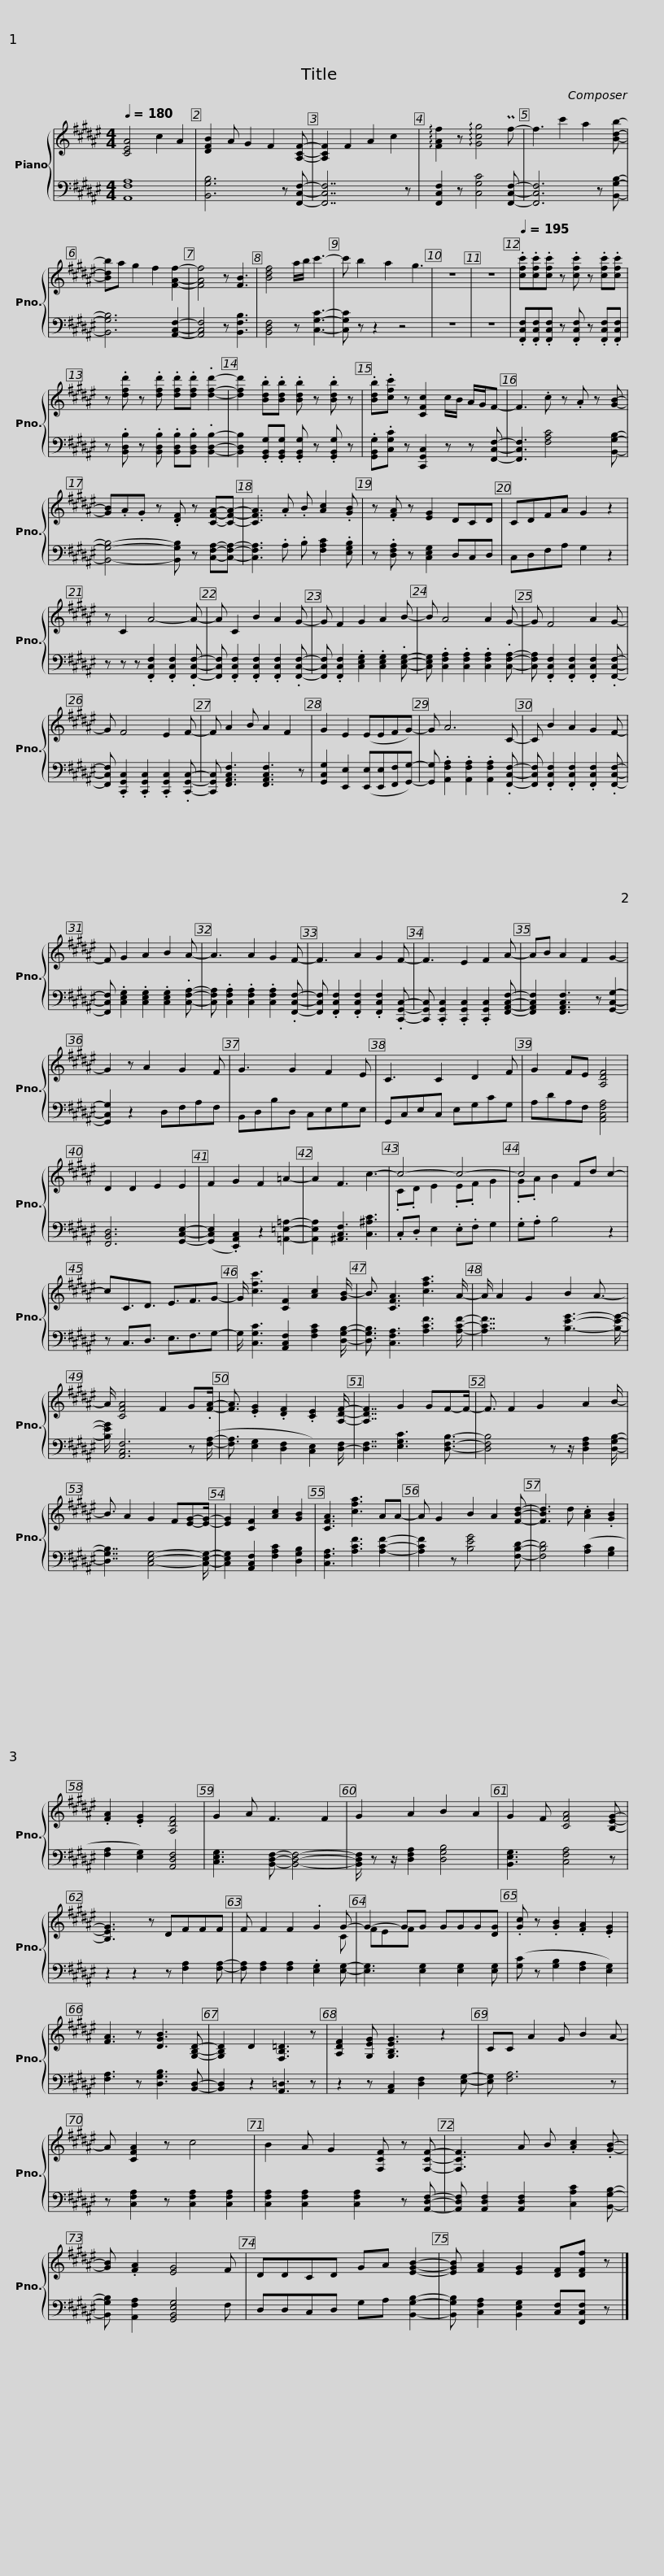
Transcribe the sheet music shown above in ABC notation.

X:1
%%score { ( 1 3 ) | 2 }
L:1/8
Q:1/4=180
M:4/4
I:linebreak $
K:F#
V:1 treble
V:3 treble
V:2 bass
V:1
 [CEA]4 c2 A2 | [DFB]2 A G2 F2 [A,CF]- | [A,CF]2 F2 A2 c2 | !arpeggio![FAf]2 z !arpeggio![Gcg]4 Pf- |$ f3 c'2 a2 [Bdb]- | %5
 [Bdb]a g2 f2 [FAf]2- | [FAf]4 z [FB]3 | [Bdf]4 a/b/ c'3- |$ c' b2 a2 g3 | z8 | %10
 z8 |[Q:1/4=195] .[cfc'].[cfc'].[cfc'] z .[cfc'] z .[cfc'].[cfc'] |$ z .[dfd'] z .[dfd'] .[dfd'].[dfd'] .[dfd']2- | [dfd']2 .[Bdb].[Bdb] .[Bdb] z .[Bdb] z | .[Bdb].[cfc'] z [CFc]2 c/B/ A/G/F- | %15
 F3 .c z .A z [GB]- |$ [GB].A.G z .[DF] z [CFA]-[CFA]- | [CFA]3 .A .B [Ac]2 .[GB] | z .[FA] z [EG]2 DCD | CDFA G2 z2 |$ %20
 z C2 A4- A- | A C2 B2 A2 G- | G F2 G2 A2 B- | B A4 A2 G- |$ G F4 A2 G- | %25
 G F4 E2 F- | F A2 B A2 F2 | G2 E2 (EEFG-) |$ G A6 C- | C B2 A2 G2 F- | %30
 F G2 A2 B2 A- | A3 A2 G2 F- | F3 A2 G2 F- | F3 E2 F2 A- |$ AB A2 F2 G2- | %35
 G2 z A2 G2 F | G3 G2 F2 E | C3 C2 D2 F | G2 FE [A,DF]4 | D2 D2 E2 E2 |$ %40
 F2 G2 F2 =A2- | A2 F3 c3- | c4- c4- | c4 Fd c2- | cC3/2D3/2 E3/2F3/2G- | %45
 G/ [cfc']3 [CF]2 [Ac]2 [GB-]/ |$ B3/2 [CFA]3 [cfa]3 A/- | A/ A2 G2 B2 A3/2- | A/ [CFA]4 F2 G.[FA]/- | [FA]3/2 .[EG]2 .[DF]2 .[CE]2 [A,DF]/- | %50
 [A,DF]7/2 G2 GF-F/- | F3/2 F2 G2 A2 B/- |$ B3/2 A2 G2 F[EG]-[EG]/- | [EG]2 [CF]2 [Ac]2 [GB]2 | [CFA]3 [cfa]3 AA- | %55
 A G2 B2 A2 [FBd]- | [FBd]3 d .[Ac]2 .[GB]2 | .[FA]2 .[EG]2 [A,DF]4 | G2 A F3 F2 |$ G2 A2 B2 A2 | %60
 G2 F [CFA]4 [B,EG]- | [B,EG]3 z DFFF | F F2 F2 .G2 G- | G2- GG GGG[DG] | .[Gc] z .[GB]2 .[FA]2 .[EG]2 |$ %65
 [FA]3 z [DGB]3 [G,B,D]- | [G,B,D]2 D2 [F,B,=D]3 z | [A,DF]2 [G,EG] [G,B,EG]3 z2 | CC A2 G B2 A- | A [CFA]2 z c4 | %70
 B2 A G2 [F,CF] z [F,CF]- |$ [F,CF]3 A B .[Ac]2 .[GB]- | [GB] .[FA]2 [EG]4 F | DDCD GA [EGB]2- | [EGB] [FA]2 [EG]2 [DF][DFf] z |] %75
V:2
 [A,,F,A,]8 | [B,,G,B,]6 z [F,,C,F,]- | [F,,C,F,]7 z | [F,,C,F,]2 z [C,G,C]4 [F,,C,F,]- |$ [F,,C,F,]6 z [B,,G,B,]- | %5
 [B,,G,B,]6 [A,,C,F,]2- | [A,,C,F,]4 z [B,,F,B,]3 | [B,,D,F,]4 z [C,G,C]3- |$ [C,G,C] z z2 z4 | z8 | %10
 z8 | .[F,,C,F,].[F,,C,F,].[F,,C,F,] z .[F,,C,F,] z .[F,,C,F,].[F,,C,F,] |$ z .[B,,D,B,] z .[B,,D,B,] .[B,,D,B,].[B,,D,B,] .[B,,D,B,]2- | [B,,D,B,]2 .[G,,B,,G,].[G,,B,,G,] .[G,,B,,G,] z .[G,,B,,G,] z | .[G,,B,,G,].[C,G,C] z [C,,G,,C,]2 z z [F,,C,F,]- | %15
 [F,,C,F,]3 [F,A,C]4 [B,,G,B,]- |$ [B,,G,B,]4- [B,,G,B,] z [C,F,A,]-[C,F,A,]- | [C,F,A,]3 .A, .B, [F,A,C]2 .[E,G,B,] | z .[D,F,A,] z [C,E,G,]2 D,C,D, | C,D,F,A, G,2 z2 |$ %20
 z z z .[F,,C,F,]2 .[F,,C,F,]2 .[F,,C,F,]- | [F,,C,F,] .[F,,C,F,]2 .[F,,C,F,]2 .[F,,C,F,]2 .[F,,C,F,]- | [F,,C,F,] .[F,,C,F,]2 .[C,E,G,]2 .[C,E,G,]2 .[C,E,G,]- | [C,E,G,] .[C,F,A,]2 .[C,F,A,]2 .[C,F,A,]2 .[C,F,A,]- |$ [C,F,A,] .[F,,C,F,]2 .[F,,C,F,]2 .[F,,C,F,]2 .[F,,C,F,]- | %25
 [F,,C,F,] .[C,,G,,C,]2 .[C,,G,,C,]2 .[C,,G,,C,]2 .[C,,G,,C,]- | [C,,G,,C,] [F,,A,,C,F,]3 [F,,A,,C,F,]3 z | [G,,C,G,]2 [E,,E,]2 ([E,,E,][E,,E,][F,,F,][G,,G,]-) |$ [G,,G,] .[A,,F,A,]2 .[A,,F,A,]2 .[A,,F,A,]2 .[F,,C,F,]- | [F,,C,F,] .[F,,C,F,]2 .[F,,C,F,]2 .[F,,C,F,]2 .[F,,C,F,]- | %30
 [F,,C,F,] .[C,E,G,]2 .[C,E,G,]2 .[C,E,G,]2 .[C,F,A,]- | [C,F,A,] .[C,F,A,]2 .[C,F,A,]2 .[C,F,A,]2 .[F,,C,F,]- | [F,,C,F,] .[F,,C,F,]2 .[F,,C,F,]2 .[F,,C,F,]2 .[C,,G,,C,]- | [C,,G,,C,] .[C,,G,,C,]2 .[C,,G,,C,]2 .[C,,G,,C,]2 [F,,A,,C,F,]- |$ [F,,A,,C,F,]2 [F,,A,,C,F,]3 z [G,,C,G,]2- | %35
 [G,,C,G,]2 z2 D,F,A,F, | B,,D,B,D, C,E,G,E, | G,,C,E,C, E,G,CG, | A,DA,F, [A,,C,F,A,]4 | [F,,B,,D,]6 [G,,C,E,]2- |$ %40
 ([G,,C,E,]2 .[E,,A,,C,]2) z2 [=A,,=E,=A,]2- | [A,,E,A,]2 [^A,,C,F,]3 [C,^A,C]3 | .C,.D, E,2 .E,.F, G,2 | .G,.A, B,4 z2 | z C,3/2D,3/2 E,3/2F,3/2G,- | %45
 G,/ [C,G,C]3 [A,,C,F,]2 [F,A,C]2 [D,G,B,]/- |$ [D,G,B,]3/2 [C,F,A,]3 [A,CF]3 [A,CF]/- | [A,CF]7/2 z [B,EG]3- [B,EG]/- | [B,EG]/ [A,,C,F,]6 z ([F,A,]/- | [F,A,]3/2 [E,G,]2 [D,F,]2 [C,E,]2) [D,-F,]/ | %50
 [D,F,]7/2 [E,G,C]3 [D,F,B,]3/2- | [D,F,B,]4 z z/ [D,F,A,]2 [D,G,B,]/- |$ [D,G,B,]7/2 [C,E,G,]4- [C,E,G,]/- | [C,E,G,]2 [A,,C,F,]2 [F,A,C]2 [D,G,B,]2 | [C,F,A,]3 [A,CF]3 [A,CF]2- | %55
 [A,CF]2 z [B,EG]4 [F,B,D]- | [F,B,D]4 ([A,C]2 [G,B,]2 | [F,A,]2 [E,G,]2) [A,,D,F,]4 | [C,E,G,]3 [B,,D,F,]- [B,,D,F,]4- |$ [B,,D,F,]/ z z/ [D,F,A,]2 [D,G,B,]4 | %60
 [B,,E,G,]3 [C,F,A,]4 z | z2 z2 z [F,A,]2 [F,A,]- | [F,A,] [F,A,]2 [F,A,]2 .[E,G,]2 [E,G,]- | [E,G,]3 [E,G,]2 [E,G,]2 [E,G,] | ([G,C] z [G,B,]2 [F,A,]2 [E,G,]2) |$ %65
 [F,A,]3 z [D,G,B,]3 [B,,D,]- | [B,,D,]2 z2 [A,,=D,]3 z | z2 z [A,,C,]2 [D,F,]2 [E,G,]- | [E,G,] [F,A,]6 z | z [C,F,A,]2 z [C,F,A,]2 [C,F,A,]2 | %70
 [C,F,A,]2 [C,F,A,]2 [C,F,A,]2 z [A,,D,F,]- |$ [A,,D,F,] [A,,D,F,]2 [A,,D,F,]2 [C,A,C]2 [B,,G,B,]- | [B,,G,B,] [A,,F,A,]2 [G,,B,,E,G,]4 F, | D,D,C,D, G,A, [B,,G,B,]2- | [B,,G,B,] [C,F,A,]2 [B,,E,G,]2 [C,F,][F,,C,F,] z |] %75
V:3
 x8 | x8 | x8 | x8 |$ x8 | %5
 x8 | x8 | x8 |$ x8 | x8 | %10
 x8 | x8 |$ x8 | x8 | x8 | %15
 x8 |$ x8 | x8 | x8 | x8 |$ %20
 x8 | x8 | x8 | x8 |$ x8 | %25
 x8 | x8 | x8 |$ x8 | x8 | %30
 x8 | x8 | x8 | x8 |$ x8 | %35
 x8 | x8 | x8 | x8 | x8 |$ %40
 x8 | x8 | .C.D E2 .E.F G2 | .G.A B2 x4 | x8 | %45
 x8 |$ x8 | x8 | x8 | x8 | %50
 x8 | x8 |$ x8 | x8 | x8 | %55
 x8 | x8 | x8 | x8 |$ x8 | %60
 x8 | x8 | x7 C | FEF x5 | x8 |$ %65
 x8 | x8 | x8 | x8 | x8 | %70
 x8 |$ x8 | x8 | x8 | x8 |] %75
